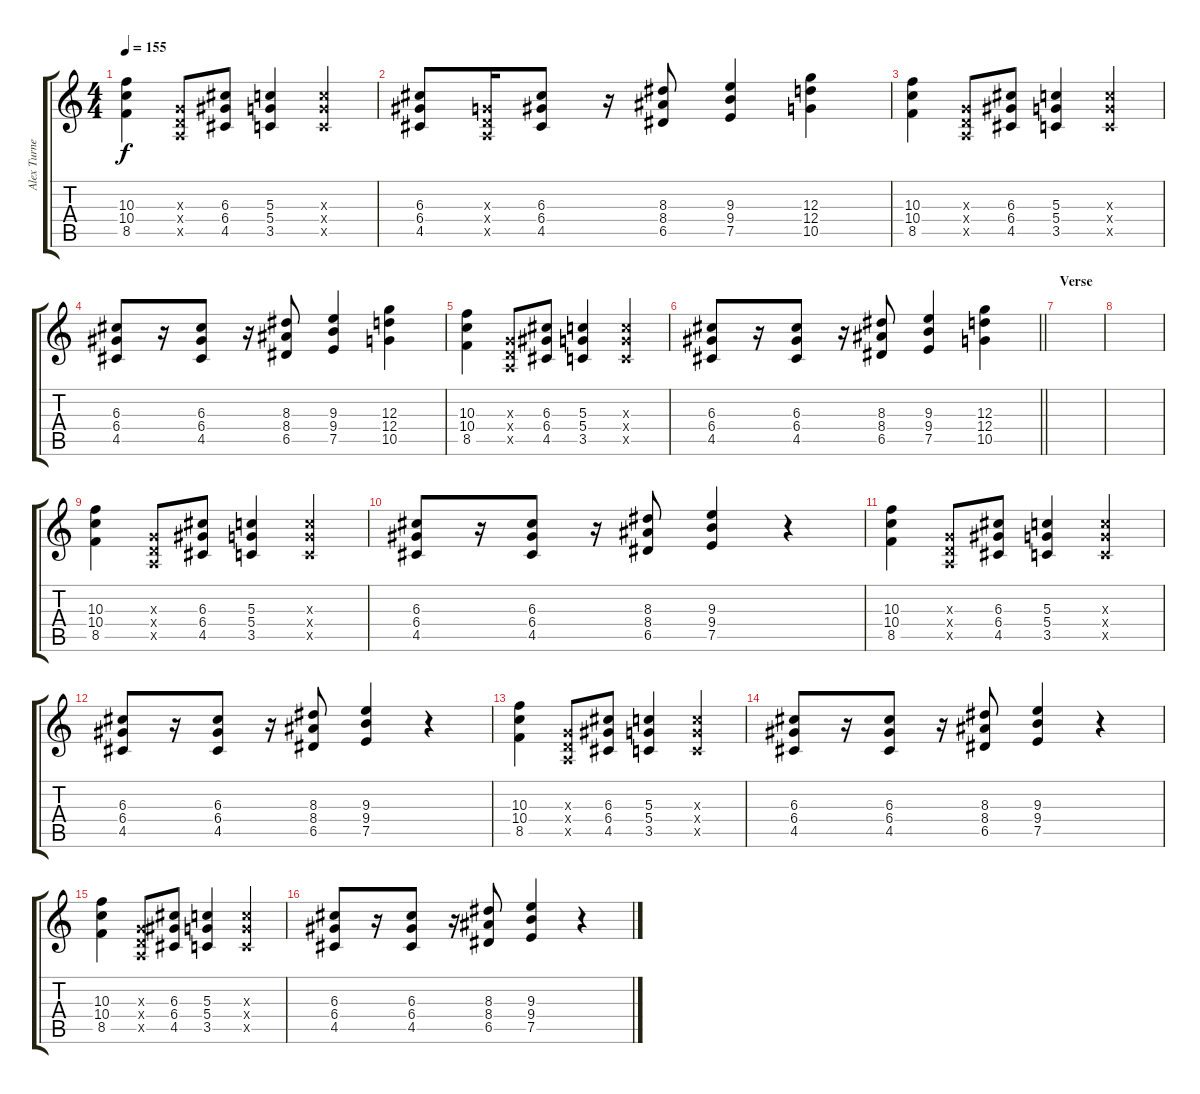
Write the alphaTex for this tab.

\track ("Alex Turner" "Alex Turne") {instrument distortionguitar}
\staff {score tabs}
\tuning (E4 B3 G3 D3 A2 E2) {hide}
\ts (4 4)
\tempo 155
\clef g2
\ks c
(10.3 10.4 8.5).4{dy f} (0.3{x} 0.4{x} 0.5{x}).8 (6.3 6.4 4.5).8 (5.3 5.4 3.5).4 (5.3{x} 5.4{x} 3.5{x}).4 |
(6.3 6.4 4.5).8 (0.3{x} 0.4{x} 0.5{x}).16 (6.3 6.4 4.5).8 r.16 (8.3 8.4 6.5).8 (9.3 9.4 7.5).4 (12.3 12.4 10.5).4 |
(10.3 10.4 8.5).4 (0.3{x} 0.4{x} 0.5{x}).8 (6.3 6.4 4.5).8 (5.3 5.4 3.5).4 (5.3{x} 5.4{x} 3.5{x}).4 |
(6.3 6.4 4.5).8 r.16 (6.3 6.4 4.5).8 r.16 (8.3 8.4 6.5).8 (9.3 9.4 7.5).4 (12.3 12.4 10.5).4 |
(10.3 10.4 8.5).4 (0.3{x} 0.4{x} 0.5{x}).8 (6.3 6.4 4.5).8 (5.3 5.4 3.5).4 (5.3{x} 5.4{x} 3.5{x}).4 |
\barLineRight lightlight
(6.3 6.4 4.5).8 r.16 (6.3 6.4 4.5).8 r.16 (8.3 8.4 6.5).8 (9.3 9.4 7.5).4 (12.3 12.4 10.5).4 |
\section ("" "Verse")
|
|
(10.3 10.4 8.5).4 (0.3{x} 0.4{x} 0.5{x}).8 (6.3 6.4 4.5).8 (5.3 5.4 3.5).4 (5.3{x} 5.4{x} 3.5{x}).4 |
(6.3 6.4 4.5).8 r.16 (6.3 6.4 4.5).8 r.16 (8.3 8.4 6.5).8 (9.3 9.4 7.5).4 r.4 |
(10.3 10.4 8.5).4 (0.3{x} 0.4{x} 0.5{x}).8 (6.3 6.4 4.5).8 (5.3 5.4 3.5).4 (5.3{x} 5.4{x} 3.5{x}).4 |
(6.3 6.4 4.5).8 r.16 (6.3 6.4 4.5).8 r.16 (8.3 8.4 6.5).8 (9.3 9.4 7.5).4 r.4 |
(10.3 10.4 8.5).4 (0.3{x} 0.4{x} 0.5{x}).8 (6.3 6.4 4.5).8 (5.3 5.4 3.5).4 (5.3{x} 5.4{x} 3.5{x}).4 |
(6.3 6.4 4.5).8 r.16 (6.3 6.4 4.5).8 r.16 (8.3 8.4 6.5).8 (9.3 9.4 7.5).4 r.4 |
(10.3 10.4 8.5).4 (0.3{x} 0.4{x} 0.5{x}).8 (6.3 6.4 4.5).8 (5.3 5.4 3.5).4 (5.3{x} 5.4{x} 3.5{x}).4 |
(6.3 6.4 4.5).8 r.16 (6.3 6.4 4.5).8 r.16 (8.3 8.4 6.5).8 (9.3 9.4 7.5).4 r.4
